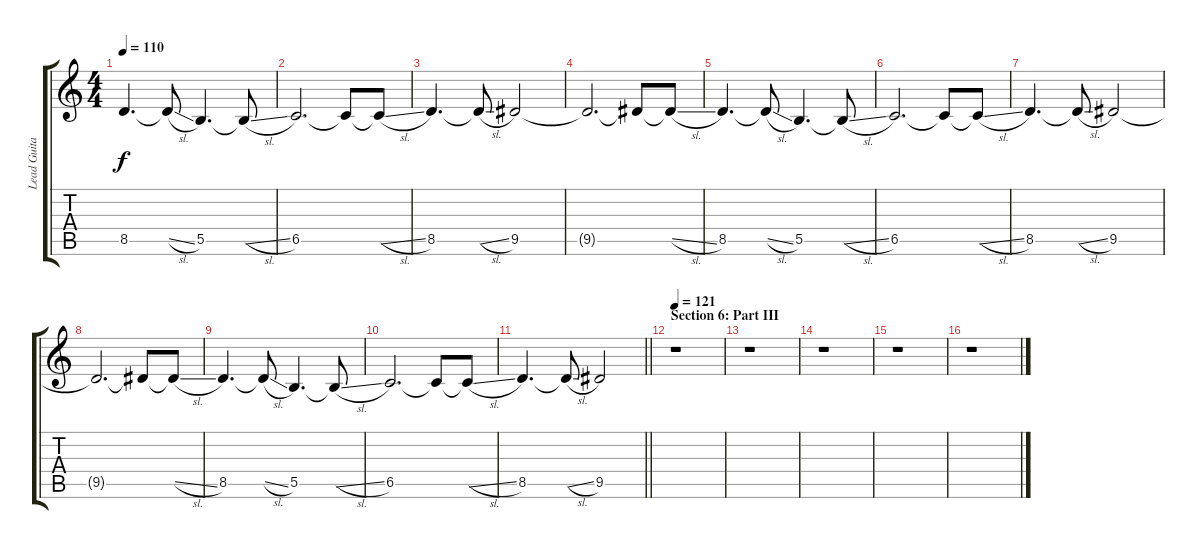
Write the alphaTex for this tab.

\track ("Lead Guitar 2 w/ Ebow" "Lead Guita") {instrument distortionguitar}
\staff {score tabs}
\tuning (Db4 Ab3 E3 B2 Gb2 Db2) {hide}
\ts (4 4)
\tempo 110
\clef g2
\ks c
8.5.4{d dy f} 8.5{sl t}.8 5.5.4{d} 5.5{sl t}.8 |
6.5.2{d} 6.5{t}.8 6.5{sl t}.8 |
8.5.4{d} 8.5{sl t}.8 9.5.2 |
9.5{t}.2{d} 9.5{t}.8 9.5{sl t}.8 |
8.5.4{d} 8.5{sl t}.8 5.5.4{d} 5.5{sl t}.8 |
6.5.2{d} 6.5{t}.8 6.5{sl t}.8 |
8.5.4{d} 8.5{sl t}.8 9.5.2 |
9.5{t}.2{d} 9.5{t}.8 9.5{sl t}.8 |
8.5.4{d} 8.5{sl t}.8 5.5.4{d} 5.5{sl t}.8 |
6.5.2{d} 6.5{t}.8 6.5{sl t}.8 |
\barLineRight lightlight
8.5.4{d} 8.5{sl t}.8 9.5.2 |
\section ("" "Section 6: Part III")
\tempo 121
r.1 |
r.1 |
r.1 |
r.1 |
r.1
